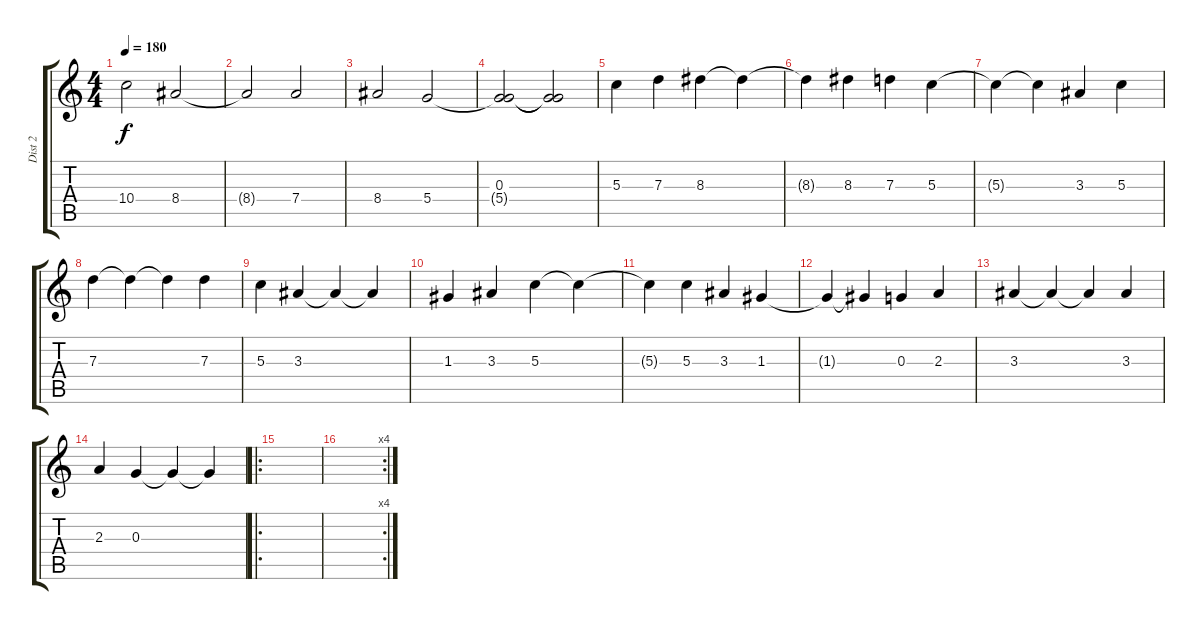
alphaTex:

\track ("Dist 2" "Dist 2") {instrument distortionguitar}
\staff {score tabs}
\tuning (E4 B3 G3 D3 A2 E2) {hide}
\ts (4 4)
\tempo 180
\clef g2
\ks c
10.4.2{dy f} 8.4.2 |
8.4{t}.2 7.4.2 |
8.4.2 5.4.2 |
(0.3 5.4{t}).2 (0.3{t} 5.4{t}).2 |
5.3.4 7.3.4 8.3.4 8.3{t}.4 |
8.3{t}.4 8.3.4 7.3.4 5.3.4 |
5.3{t}.4 5.3{t}.4 3.3.4 5.3.4 |
7.3.4 7.3{t}.4 7.3{t}.4 7.3.4 |
5.3.4 3.3.4 3.3{t}.4 3.3{t}.4 |
1.3.4 3.3.4 5.3.4 5.3{t}.4 |
5.3{t}.4 5.3.4 3.3.4 1.3.4 |
1.3{t}.4 1.3{t}.4 0.3.4 2.3.4 |
3.3.4 3.3{t}.4 3.3{t}.4 3.3.4 |
2.3.4 0.3.4 0.3{t}.4 0.3{t}.4 |
\ro
|
\rc 4
